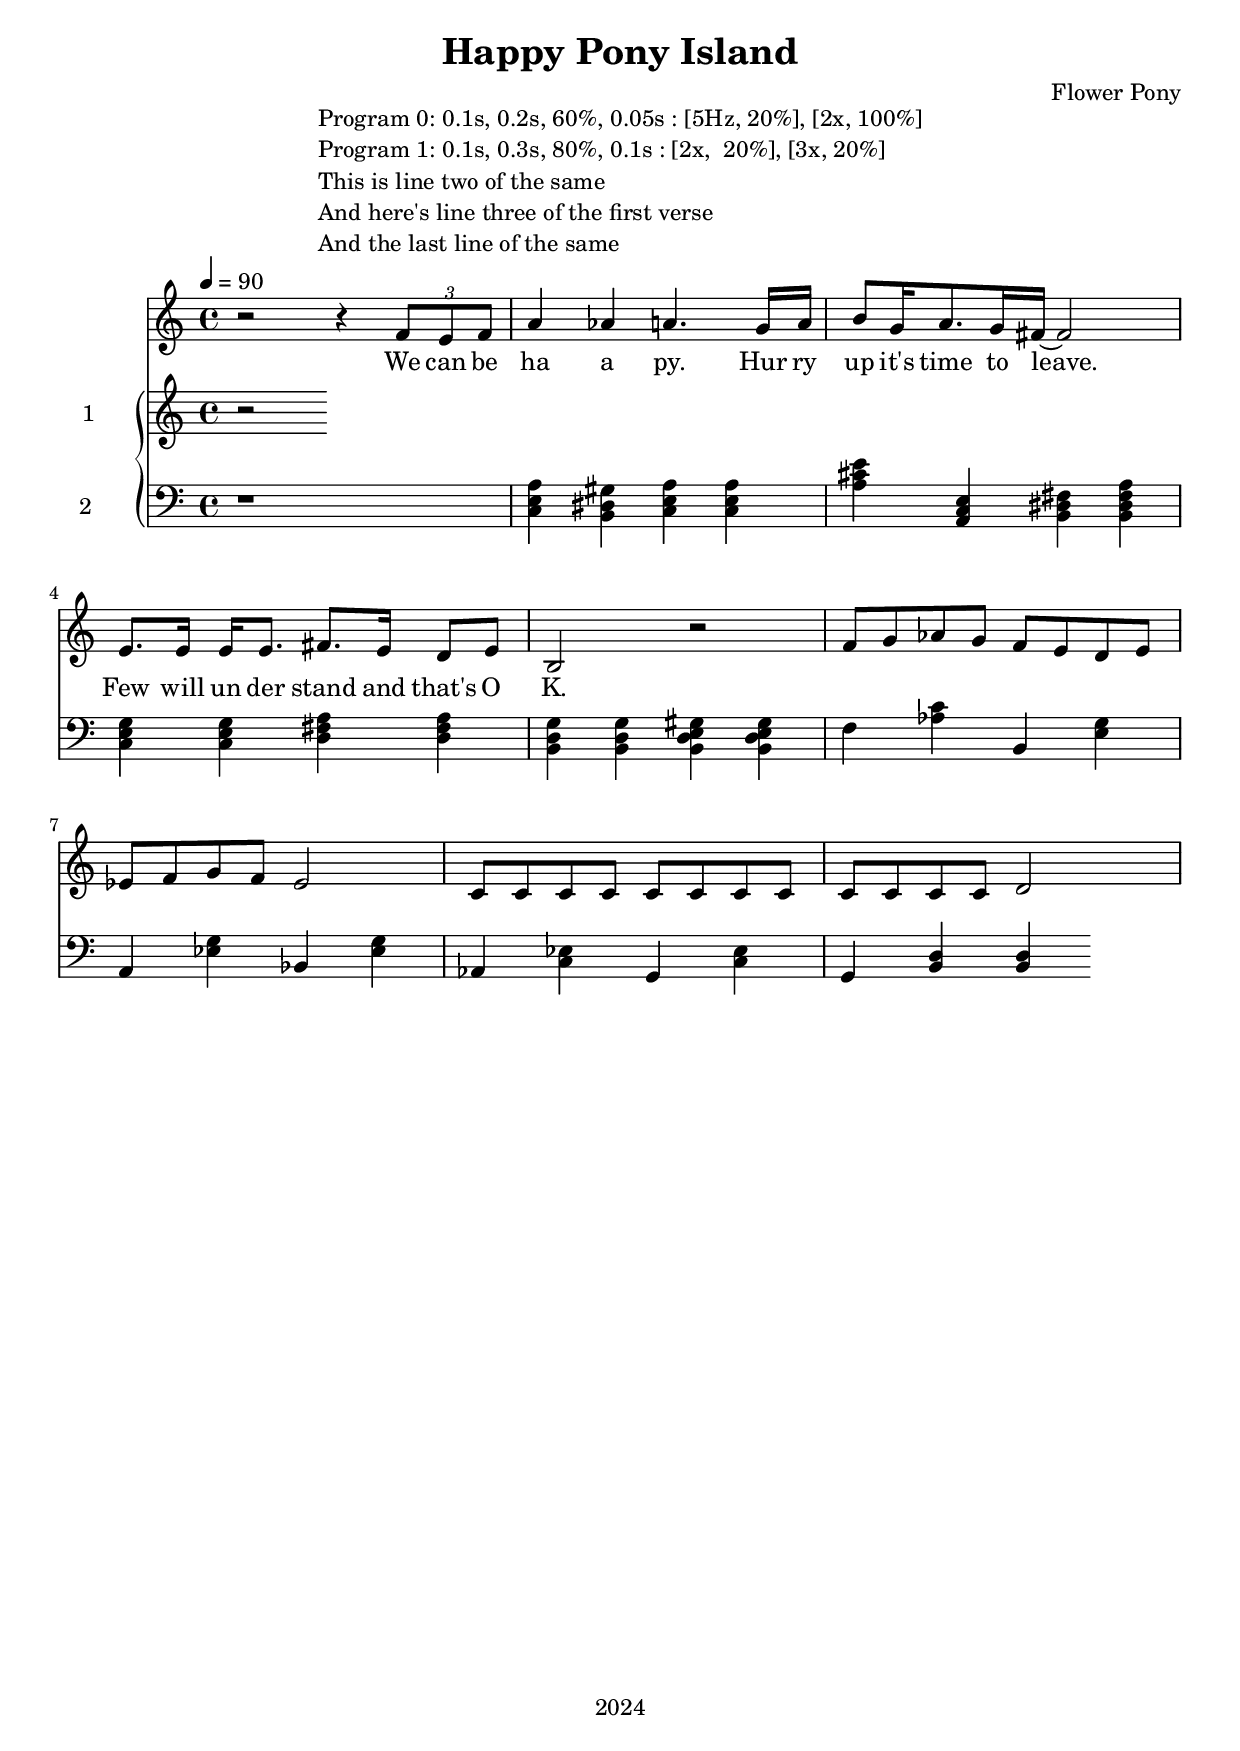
\version "2.21.0"

\header {
 date = "2024"
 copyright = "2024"
 title = "Happy Pony Island"
 composer = "Flower Pony"
}


\book {

\markup {
  \fill-line {
    ""
    {
      \column {
        \left-align {
          "Program 0: 0.1s, 0.2s, 60%, 0.05s : [5Hz, 20%], [2x, 100%]"
          "Program 1: 0.1s, 0.3s, 80%, 0.1s : [2x,  20%], [3x, 20%]"
          "This is line two of the same"
          "And here's line three of the first verse"
          "And the last line of the same"
        }
      }
    }
    ""
  }
}

  \score {
  <<
    \new Staff = "singer" <<
      \new Voice = "vocal" { \time 4/4

 % Starting with rests to come in on the fourth count
  r2 r4 
  \tuplet 3/2 { f'8 e'8 f'8 } % Triplet starting on the fourth count
  a'4 aes'4 a'4.
                     g'16 a'16 b'8 g'16 a'8. g'16 fis'16~ fis'2

                     e'8. e'16 e'16 e'8. fis'8. e'16 d'8 e'8 b2 r2

                    f'8 g' aes' g' f' e' d' e' ees' f' g' f' ees'2  c'8 c'8 c'8 c'8 c'8 c'8 c'8 c'8 c'8 c'8 c'8 c'8 d'2 }
      \addlyrics { 

                    We can be ha a py.
                    Hur ry up it's time to leave.
                    Few will un der stand and that's O K. 
                    }
                            
    >>
\new PianoStaff = "piano" <<
      \new Staff = "upper" \with {
  instrumentName = "1"
  shortInstrumentName = "1"
}
{
        \set Staff.midiInstrument = "glockenspiel"
        \tempo 4 = 90 % This sets the quarter note (crotchet) to 120 BPM

       \clef treble 
        \time 4/4 


                                        { r }
      }
      \new Staff = "lower" 
\with {
  instrumentName = "2 "
  shortInstrumentName = ""
} { 
        \set Staff.midiInstrument = "grand piano"
        \tempo 4 = 90 % This sets the quarter note (crotchet) to 120 BPM

        \clef bass 
        \time 4/4 
       { r1 <c e a>4 <b, dis gis> <c e a> <c e a> <a cis' e'> <a, c e> <b, dis fis> <b, dis fis a> <c e g> <c e g> <d fis a> <d fis a> <b, d g> <b, d g> <b, d e gis> <b, d e gis> 
         <f> <aes c'> <b,> <e g> <a,> <ees g> <bes,> <ees g> <aes,> <c ees> <g,> <c ees> <g,> <b, d> <b, d> } 
      }
    >>


  >>
  \layout { }
  \midi { }
  }
}
